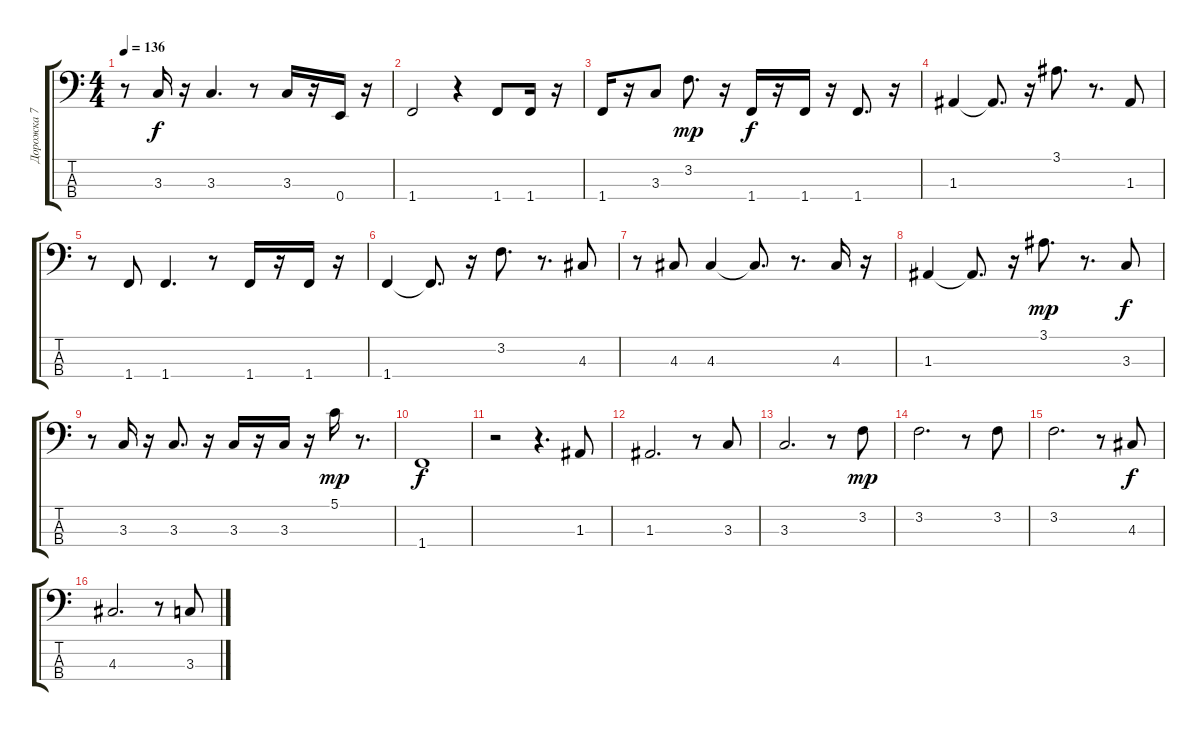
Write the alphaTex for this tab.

\track ("Дорожка 7" "Дорожка 7") {instrument electricbassfinger}
\staff {score tabs}
\tuning (G2 D2 A1 E1) {hide}
\ts (4 4)
\tempo 136
\clef f4
\ks c
r.8{dy f} 3.3.16 r.16 3.3.4{d} r.8 3.3.16 r.16 0.4.16 r.16 |
1.4.2 r.4 1.4.8 1.4.16 r.16 |
1.4.16 r.16 3.3.8 3.2.8{d dy mp} r.16 1.4.16{dy f} r.16 1.4.16 r.16 1.4.8{d} r.16 |
1.3.4 1.3{t}.8{d} r.16 3.1.8{d} r.8{d} 1.3.8 |
r.8 1.4.8 1.4.4{d} r.8 1.4.16 r.16 1.4.16 r.16 |
1.4.4 1.4{t}.8{d} r.16 3.2.8{d} r.8{d} 4.3.8 |
r.8 4.3.8 4.3.4 4.3{t}.8{d} r.8{d} 4.3.16 r.16 |
1.3.4 1.3{t}.8{d} r.16 3.1.8{d dy mp} r.8{d} 3.3.8{dy f} |
r.8 3.3.16 r.16 3.3.8{d} r.16 3.3.16 r.16 3.3.16 r.16 5.1.16{dy mp} r.8{d} |
1.4.1{dy f} |
r.2 r.4{d} 1.3.8 |
1.3.2{d} r.8 3.3.8 |
3.3.2{d} r.8 3.2.8{dy mp} |
3.2.2{d} r.8 3.2.8 |
3.2.2{d} r.8 4.3.8{dy f} |
4.3.2{d} r.8 3.3.8
